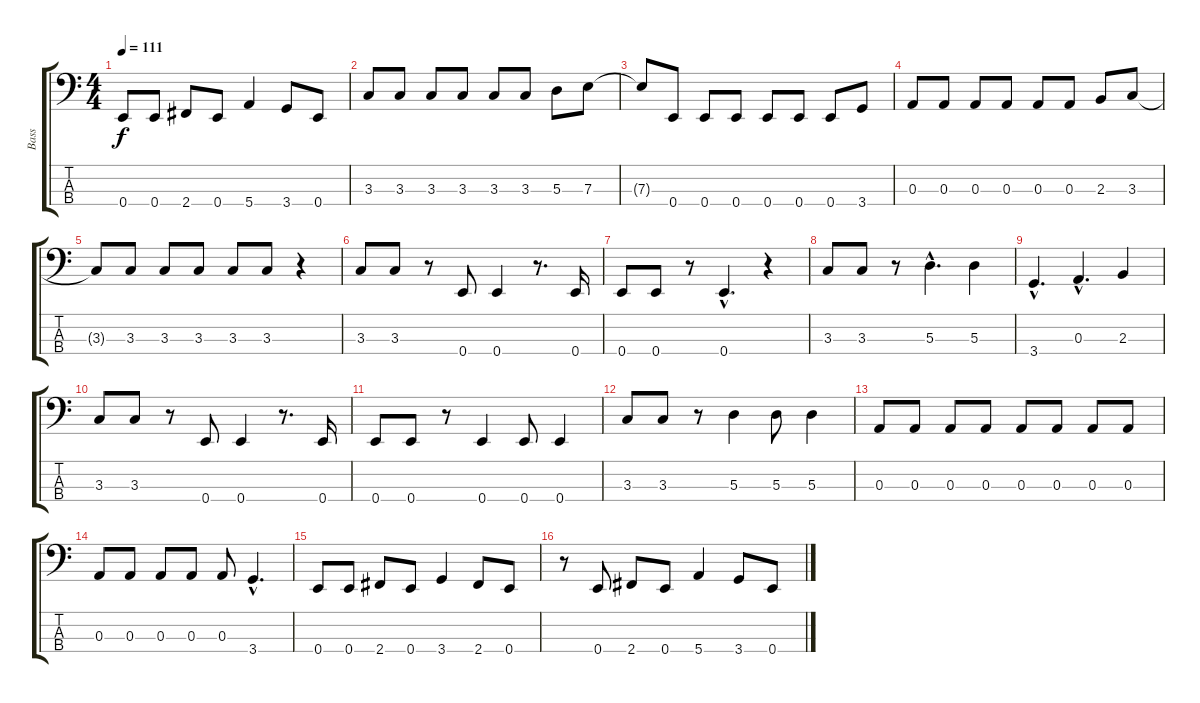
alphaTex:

\track ("Bass" "Bass") {instrument electricbasspick}
\staff {score tabs}
\tuning (G2 D2 A1 E1) {hide}
\ts (4 4)
\tempo 111
\clef f4
\ks c
0.4{t}.8{dy f} 0.4.8 2.4.8 0.4.8 5.4.4 3.4.8 0.4.8 |
3.3.8 3.3.8 3.3.8 3.3.8 3.3.8 3.3.8 5.3.8 7.3.8 |
7.3{t}.8 0.4.8 0.4.8 0.4.8 0.4.8 0.4.8 0.4.8 3.4.8 |
0.3.8 0.3.8 0.3.8 0.3.8 0.3.8 0.3.8 2.3.8 3.3.8 |
3.3{t}.8 3.3.8 3.3.8 3.3.8 3.3.8 3.3.8 r.4 |
3.3.8 3.3.8 r.8 0.4.8 0.4.4 r.8{d} 0.4.16 |
0.4.8 0.4.8 r.8 0.4{hac}.4{d} r.4 |
3.3.8 3.3.8 r.8 5.3{hac}.4{d} 5.3.4 |
3.4{hac}.4{d} 0.3{hac}.4{d} 2.3.4 |
3.3.8 3.3.8 r.8 0.4.8 0.4.4 r.8{d} 0.4.16 |
0.4.8 0.4.8 r.8 0.4.4 0.4.8 0.4.4 |
3.3.8 3.3.8 r.8 5.3.4 5.3.8 5.3.4 |
0.3.8 0.3.8 0.3.8 0.3.8 0.3.8 0.3.8 0.3.8 0.3.8 |
0.3.8 0.3.8 0.3.8 0.3.8 0.3.8 3.4{hac}.4{d} |
0.4.8 0.4.8 2.4.8 0.4.8 3.4.4 2.4.8 0.4.8 |
r.8 0.4.8 2.4.8 0.4.8 5.4.4 3.4.8 0.4.8
